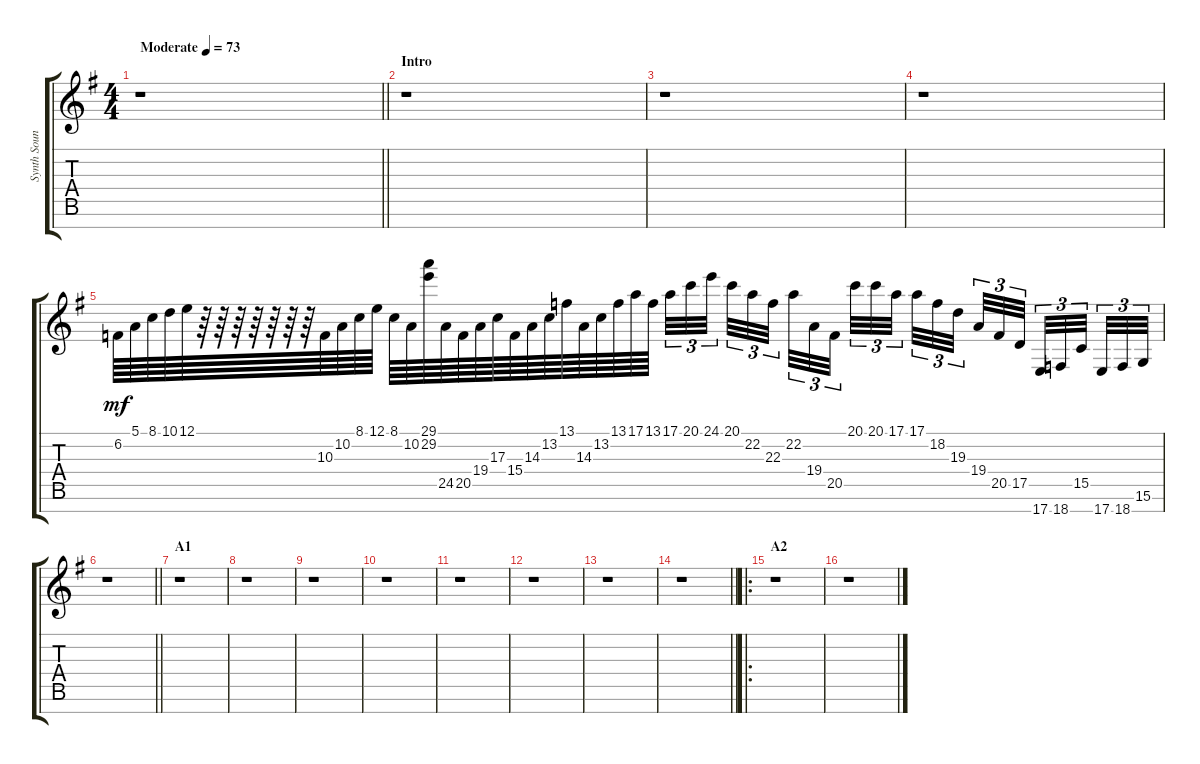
\track ("Synth Sound 2" "Synth Soun") {instrument piccolo}
\staff {score tabs}
\tuning (E4 B3 G3 D3 A2 E2 B1) {hide}
\ts (4 4)
\tempo (73 "Moderate")
\clef g2
\barLineRight lightlight
\ks g
r.1{dy mf instrument piccolo} |
\section ("" "Intro")
r.1 |
r.1 |
r.1 |
6.2.64 5.1.64 8.1.64 10.1.64 12.1.64 r.64 r.64 r.64 r.64 r.64 r.64 r.64 10.3.64 10.2.64 8.1.64 12.1.64 8.1.64 10.2.64 (29.1 29.2).64 24.5.64 20.5.64 19.4.64 17.3.64 15.4.64 14.3.64 13.2.64 13.1.64 14.3.64 13.2.64 13.1.64 17.1.64 13.1.64 17.1.32{tu (3 2)} 20.1.32{tu (3 2)} 24.1.32{tu (3 2) beam splitsecondary} 20.1.32{tu (3 2)} 22.2.32{tu (3 2)} 22.3.32{tu (3 2) beam splitsecondary} 22.2.32{tu (3 2)} 19.4.32{tu (3 2)} 20.5.32{tu (3 2) beam splitsecondary} 20.1.32{tu (3 2)} 20.1.32{tu (3 2)} 17.1.32{tu (3 2)} 17.1.32{tu (3 2)} 18.2.32{tu (3 2)} 19.3.32{tu (3 2) beam splitsecondary} 19.4.32{tu (3 2)} 20.5.32{tu (3 2)} 17.5.32{tu (3 2) beam splitsecondary} 17.7.32{tu (3 2)} 18.7.32{tu (3 2)} 15.5.32{tu (3 2) beam splitsecondary} 17.7.32{tu (3 2)} 18.7.32{tu (3 2)} 15.6.32{tu (3 2)} |
\barLineRight lightlight
r.1 |
\section ("" "A1")
r.1 |
r.1 |
r.1 |
r.1 |
r.1 |
r.1 |
r.1 |
\barLineRight lightlight
r.1 |
\ro
\section ("" "A2")
r.1 |
r.1
